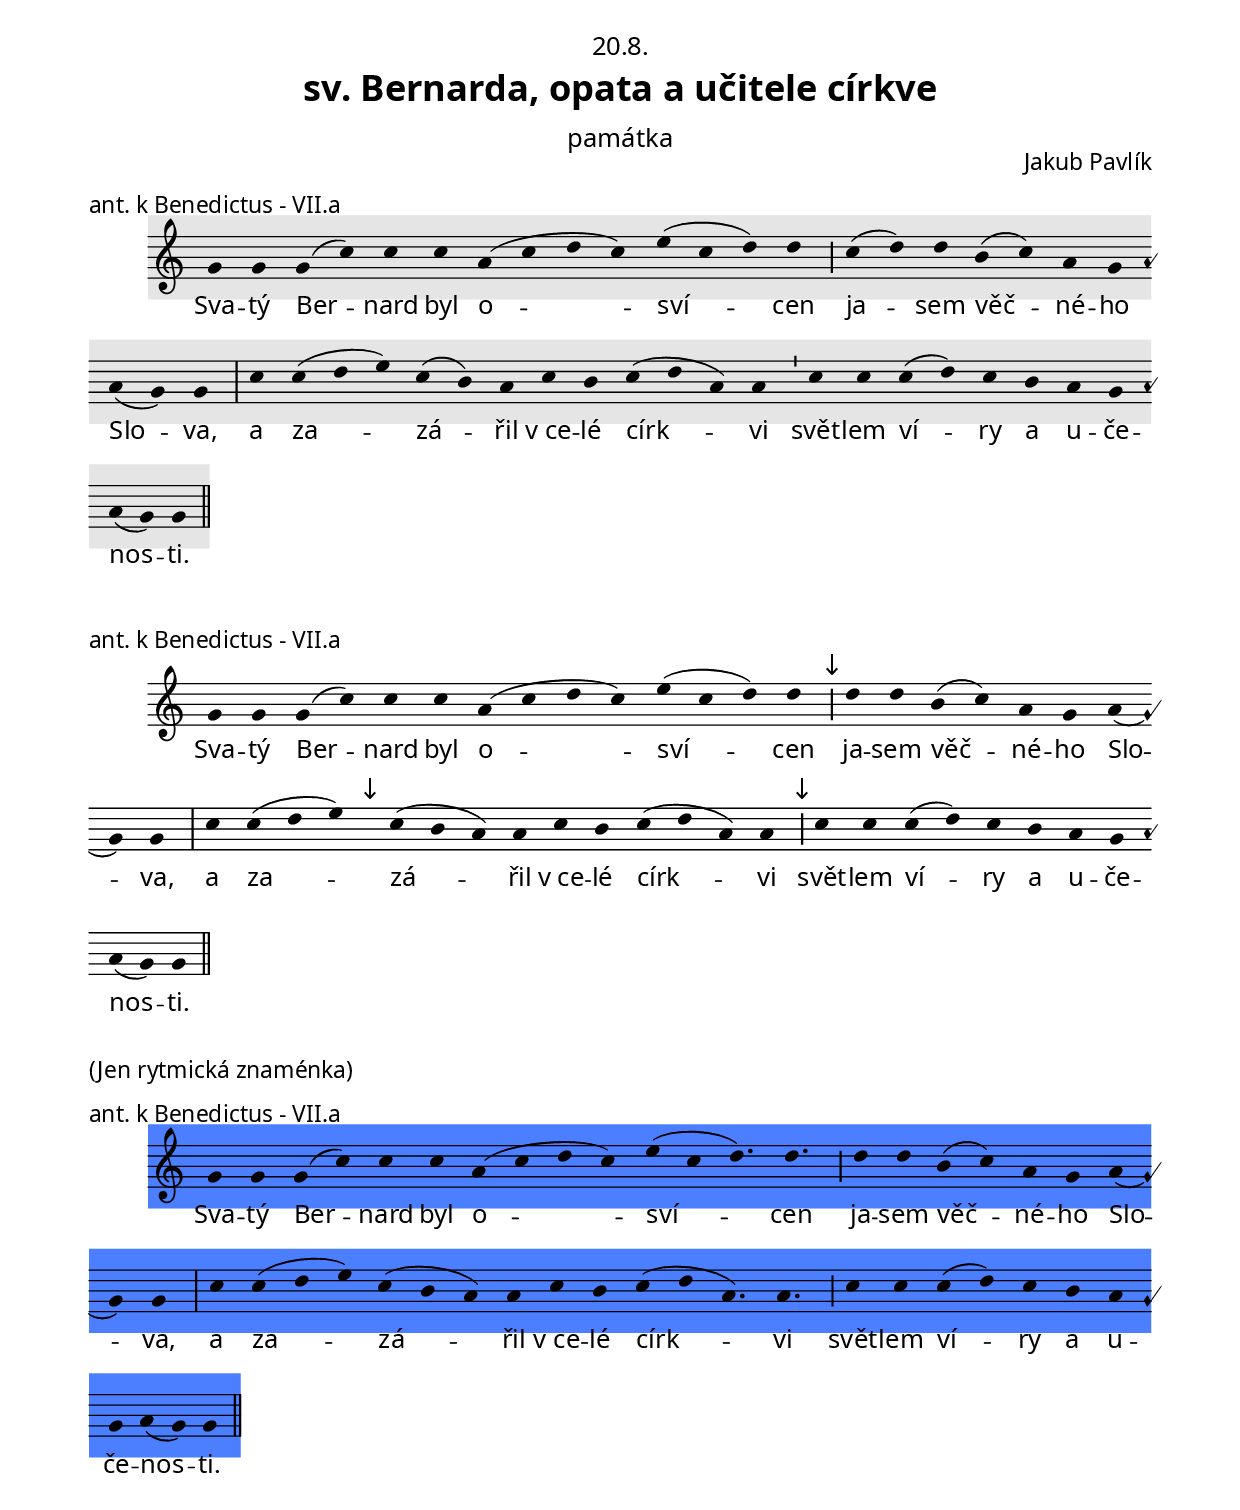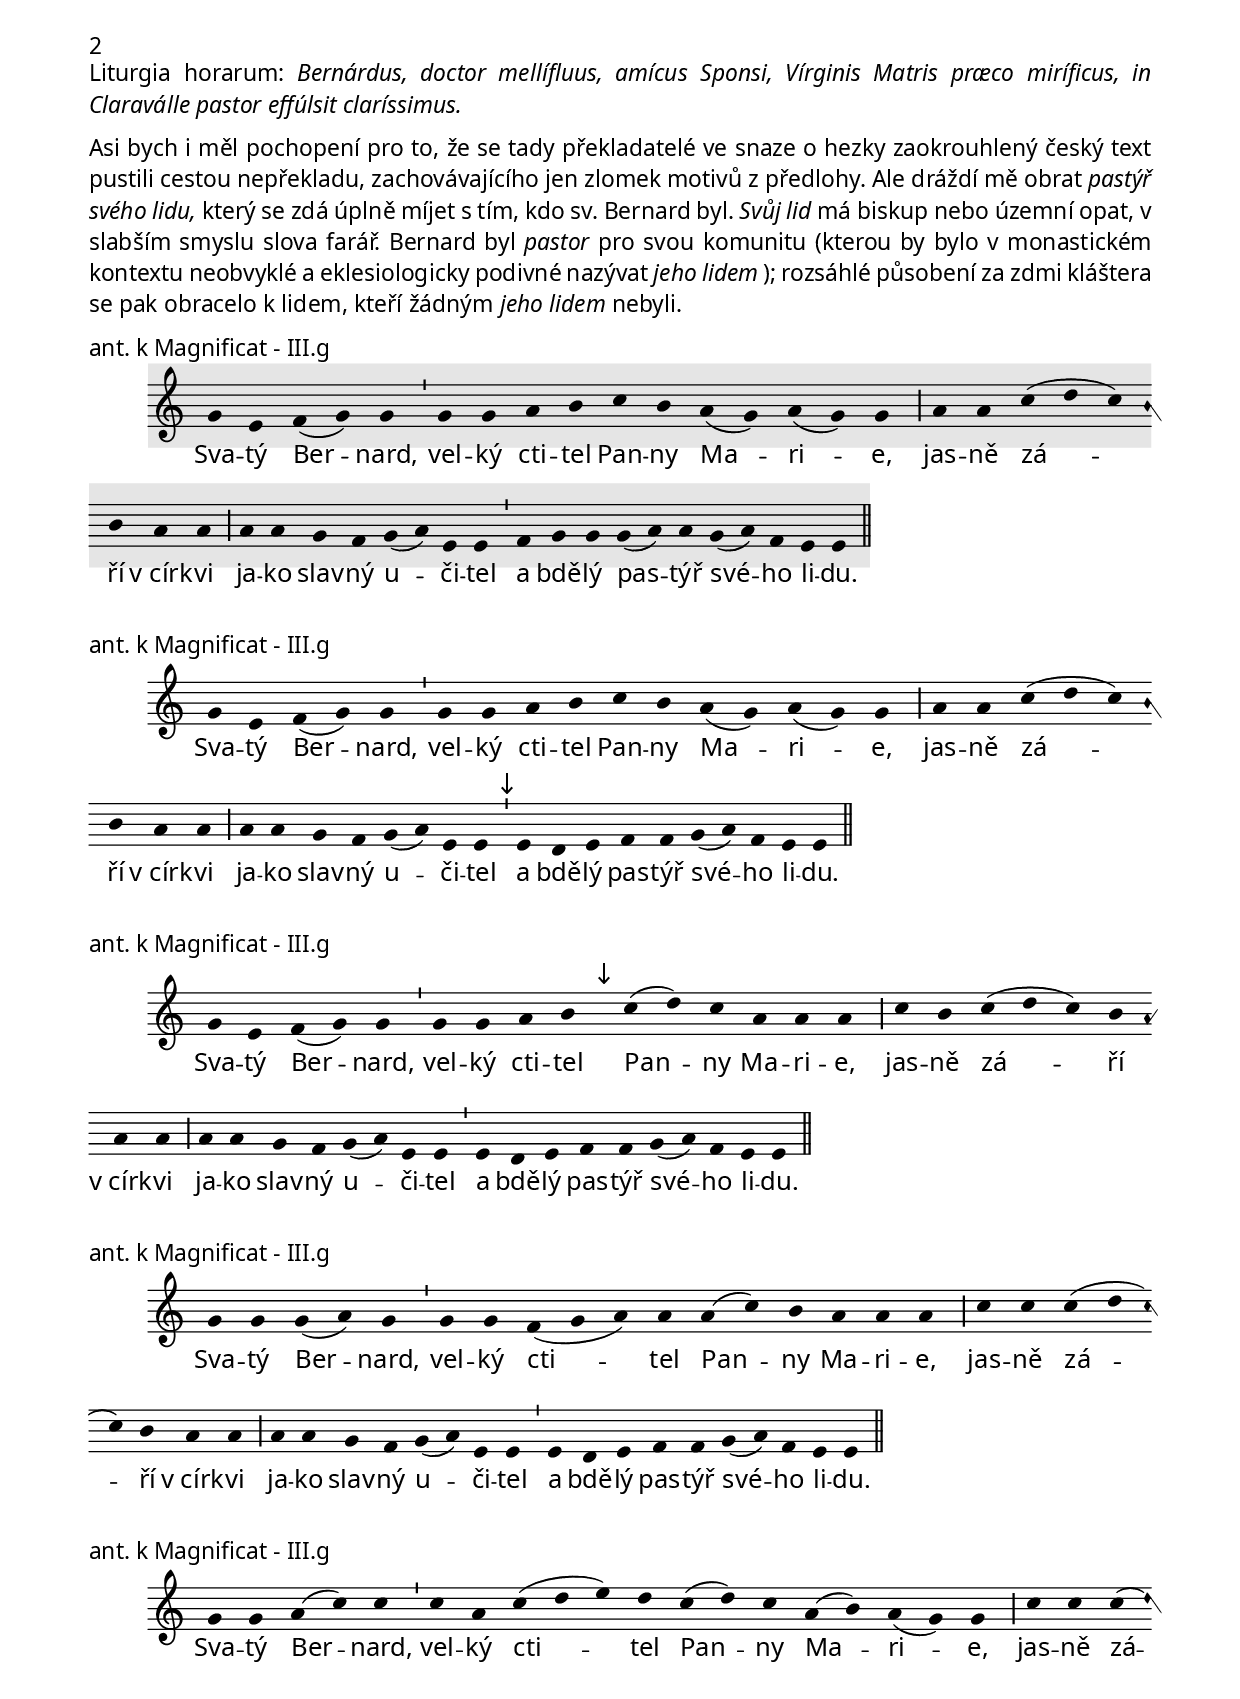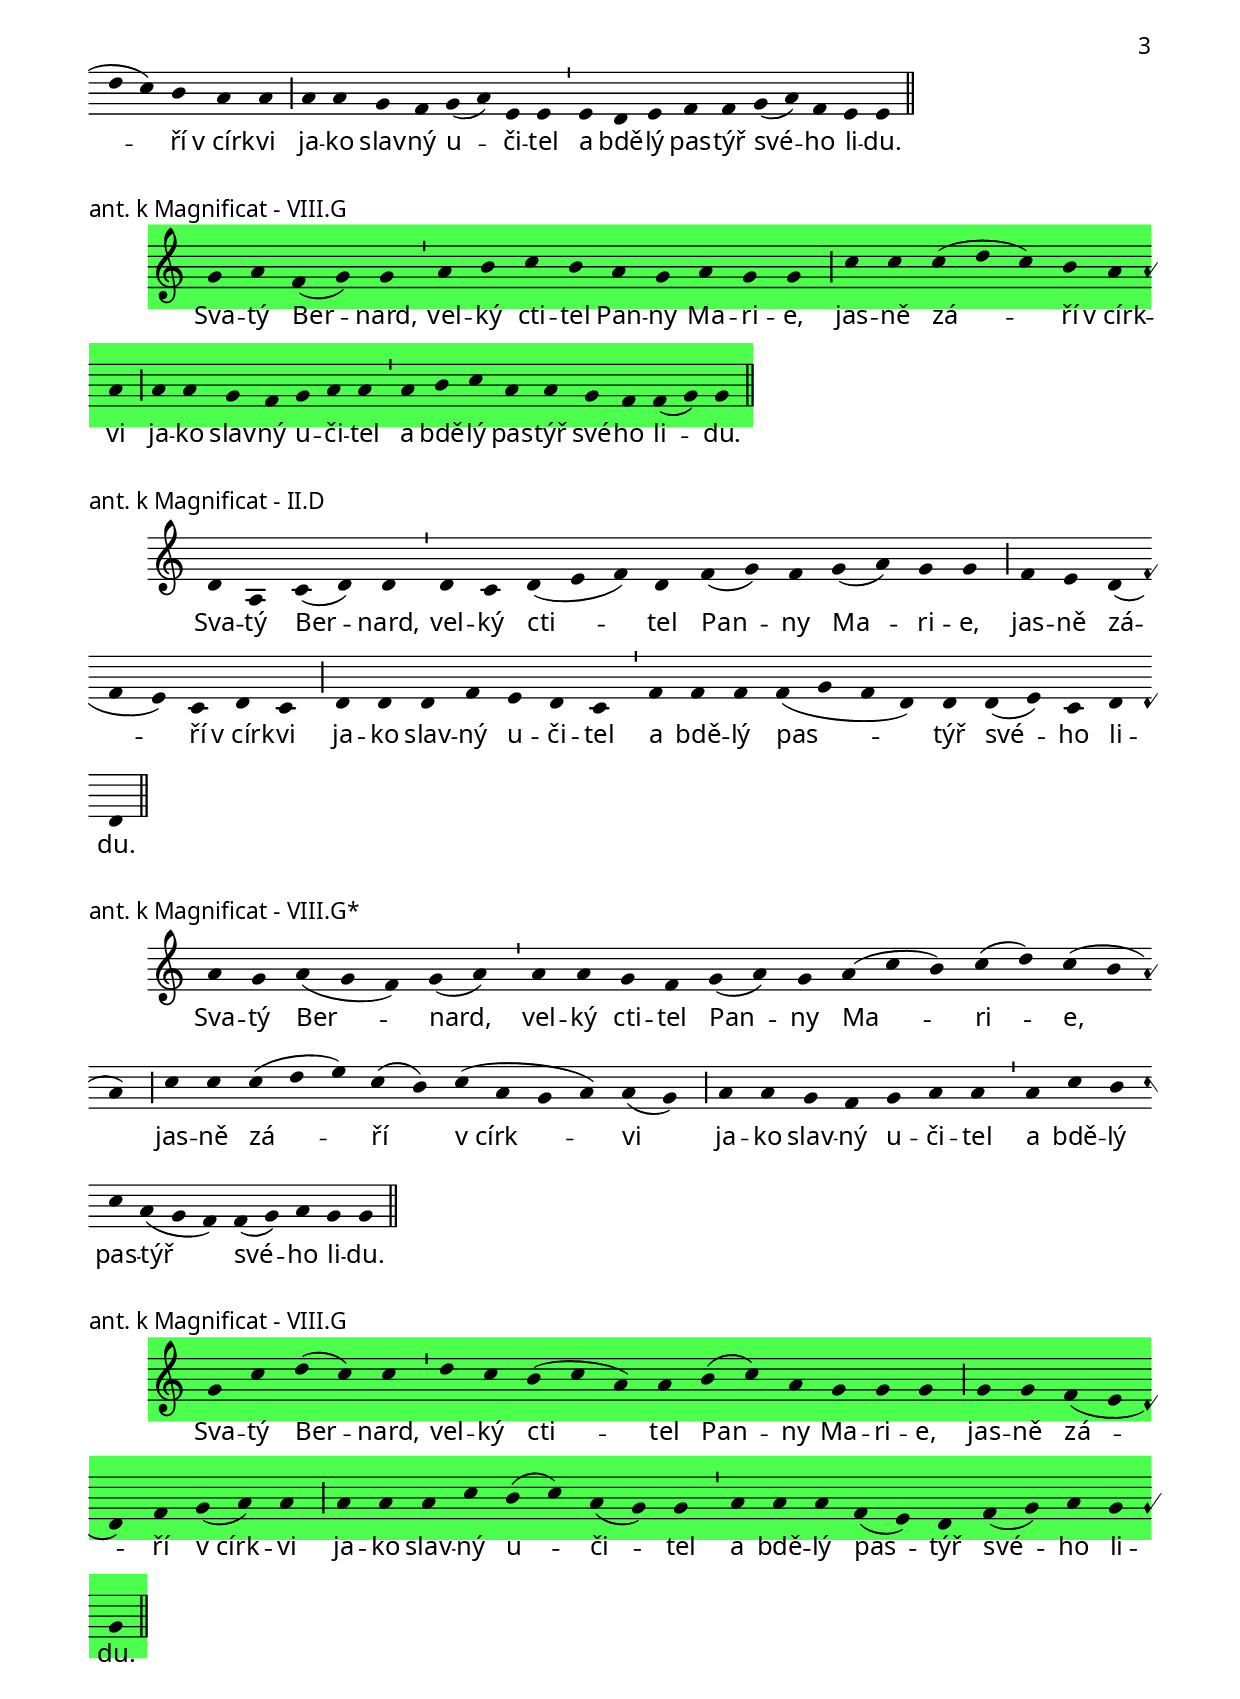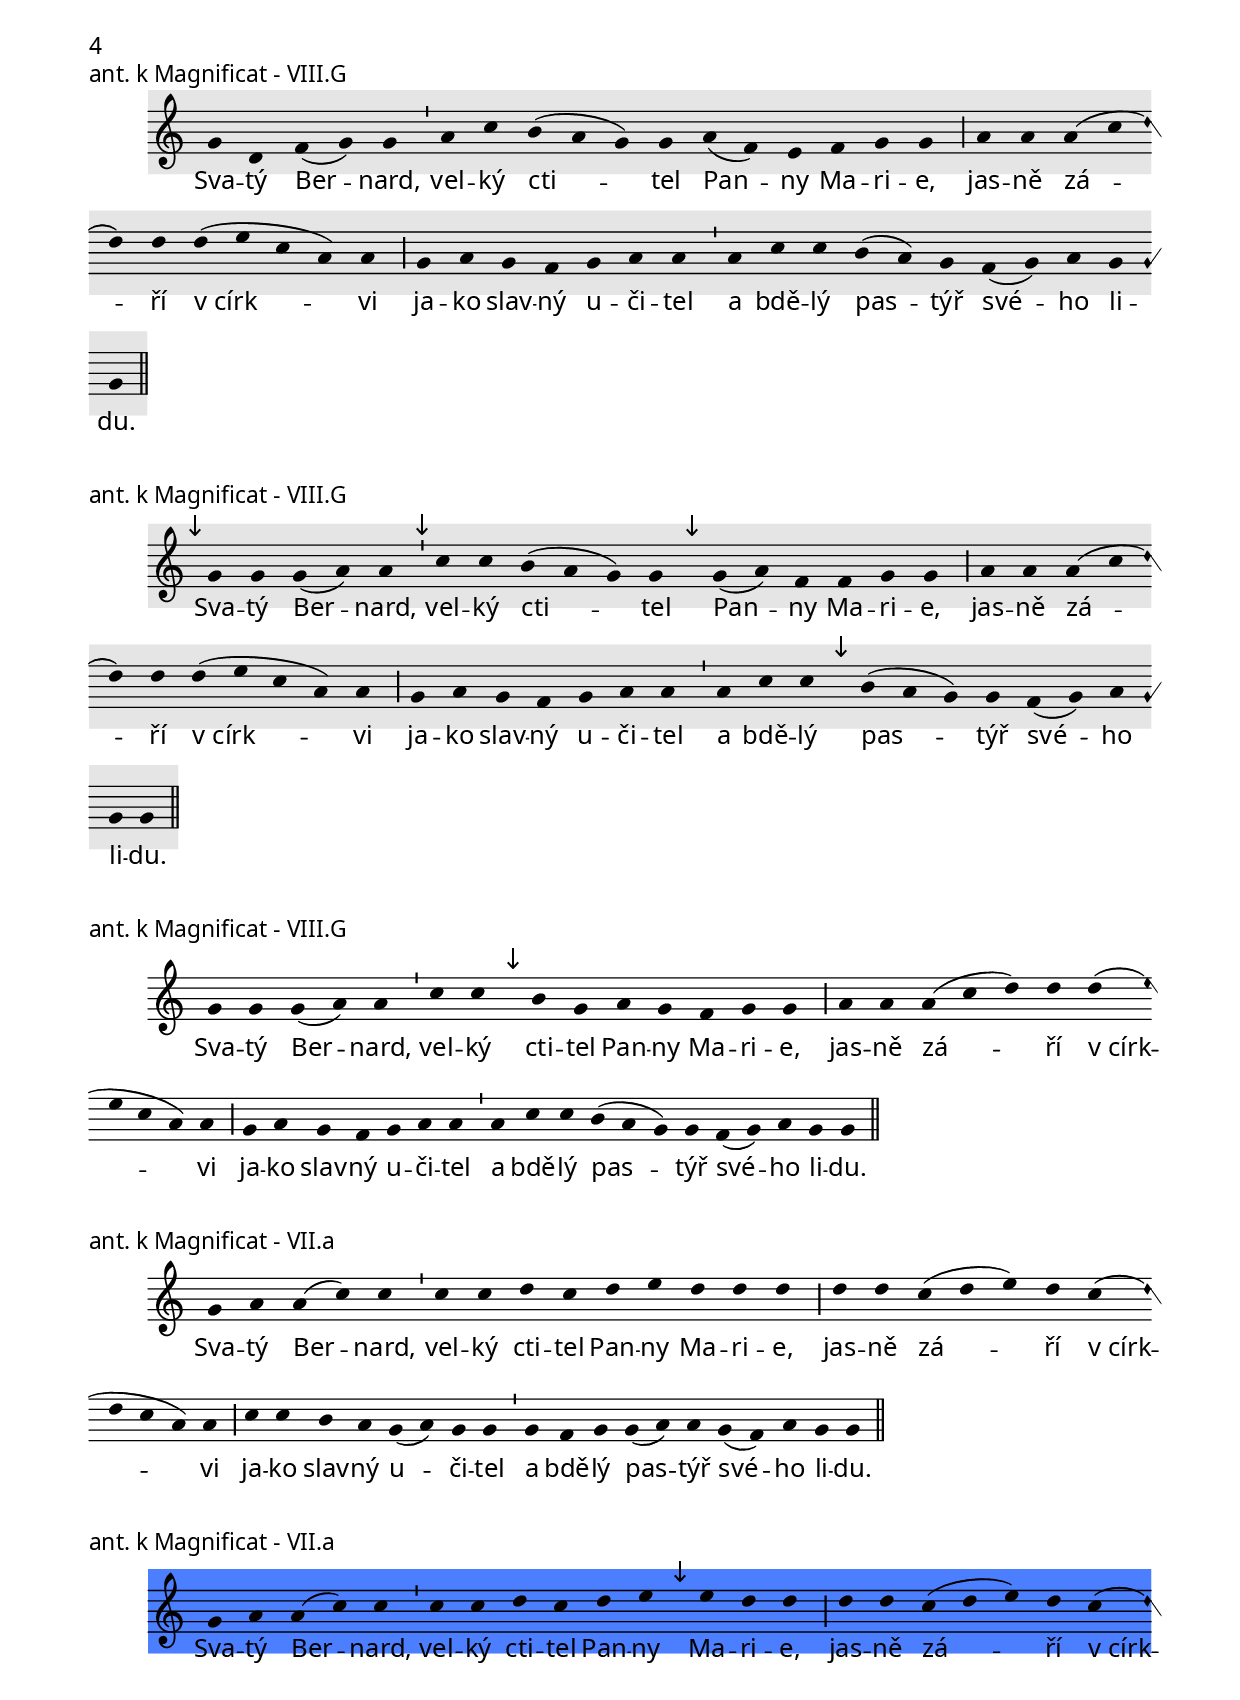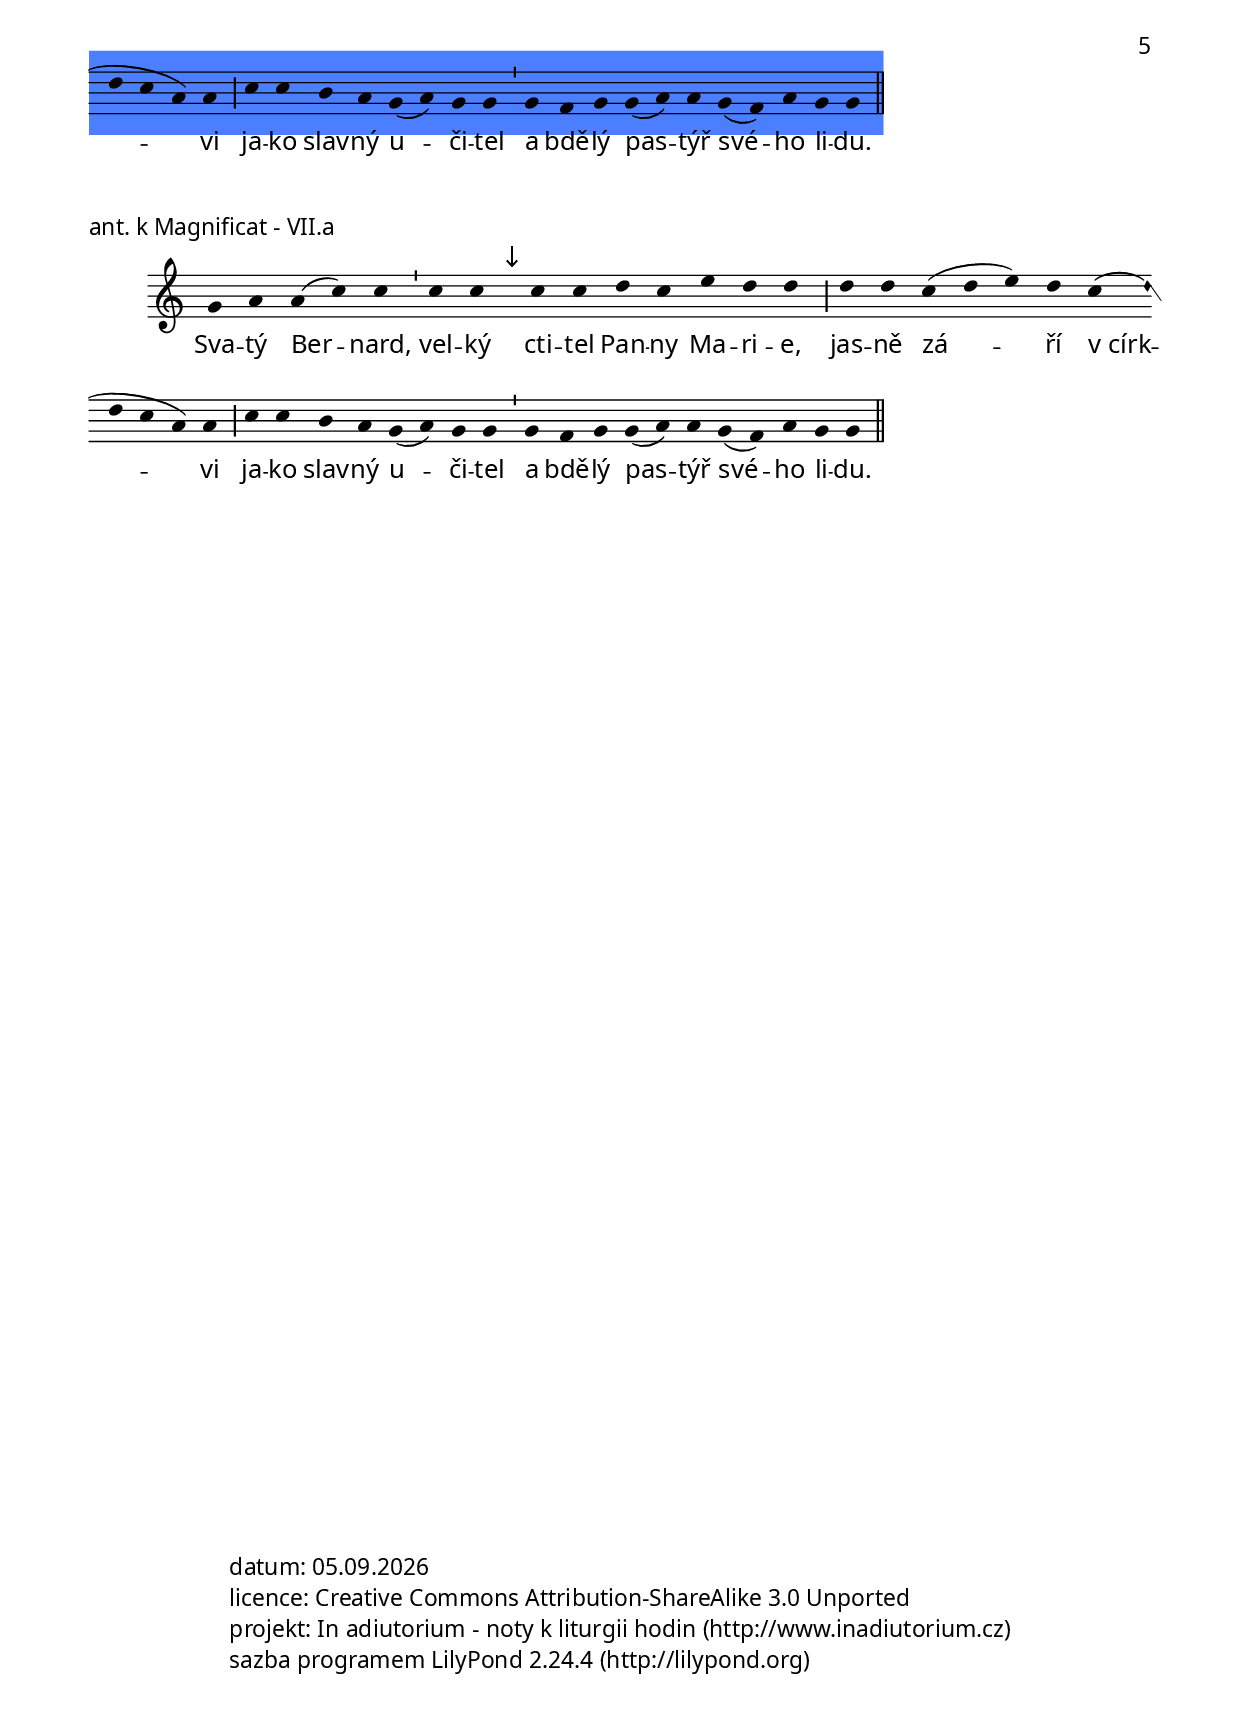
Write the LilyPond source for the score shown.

\version "2.15.40"

\include "../spolecne.ly"
\include "../dilyresponsorii.ly"

\header {
  title = \markup\titleSvatek
            "sv. Bernarda, opata a učitele církve"
            památka
            20.8.
  composer = "Jakub Pavlík"
}

\score {
  \relative c'' {
    \zvyraznovacSedy
    \choralniRezim
    g4 g g( c) c
    c a( c d c) e( c d) d \barMaior
    c( d) d b( c) a g a( g) g \barMax
    c c( d e) c( b) a c b c( d a) a \barMin
    c c c( d) c b a g a( g) g \barFinalis
  }
  \addlyrics {
    Sva -- tý Ber -- nard byl o -- sví -- cen
    ja -- sem věč -- né -- ho Slo -- va,
    a za -- zá -- řil v_ce -- lé círk -- vi
    svět -- lem ví -- ry a u -- če -- nos -- ti.
  }
  \header {
    quid = "ant. k Benedictus"
    modus = "VII"
    differentia = "a"
    psalmus = ""
    id = "aben"
    piece = \markup {\sestavTitulekBezZalmu}
  }
}

\score {
  \relative c'' {
    \choralniRezim
    g4 g g( c) c
    c a( c d c) e( c d) d \barMaior
    \mark\sipka d d b( c) a g a( g) g \barMax
    c c( d e) \mark\sipka c( b a) a c b c( d a) a \mark\sipka \barMaior
    c c c( d) c b a g a( g) g \barFinalis
  }
  \addlyrics {
    Sva -- tý Ber -- nard byl o -- sví -- cen
    ja -- sem věč -- né -- ho Slo -- va,
    a za -- zá -- řil v_ce -- lé círk -- vi
    svět -- lem ví -- ry a u -- če -- nos -- ti.
  }
  \header {
    quid = "ant. k Benedictus"
    modus = "VII"
    differentia = "a"
    psalmus = ""
    id = "aben"
    piece = \markup {\sestavTitulekBezZalmu}
  }
}

\markup{
  (Jen rytmická znaménka)
}
\score {
  \relative c'' {
    \zvyraznovacModry
    \choralniRezim
    g4 g g( c) c
    c a( c d c) e( c d4.) d \barMaior
    d4 d b( c) a g a( g) g \barMax
    c c( d e) c( b a) a c b c( d a4.) a \barMaior
    c4 c c( d) c b a g a( g) g \barFinalis
  }
  \addlyrics {
    Sva -- tý Ber -- nard byl o -- sví -- cen
    ja -- sem věč -- né -- ho Slo -- va,
    a za -- zá -- řil v_ce -- lé círk -- vi
    svět -- lem ví -- ry a u -- če -- nos -- ti.
  }
  \header {
    quid = "ant. k Benedictus"
    modus = "VII"
    differentia = "a"
    psalmus = ""
    id = "aben"
    piece = \markup {\sestavTitulekBezZalmu}
  }
}

\pageBreak

\markup\justify{
  Liturgia horarum:
  \italic{
    Bernárdus,
    doctor mellífluus,
    amícus Sponsi,
    Vírginis Matris præco miríficus,
    in Claraválle pastor effúlsit claríssimus.
  }
}
\markup\justify{
  Asi bych i měl pochopení pro to, že se tady překladatelé ve snaze
  o hezky zaokrouhlený český text pustili cestou nepřekladu,
  zachovávajícího jen zlomek motivů z předlohy.
  Ale dráždí mě obrat \italic{pastýř svého lidu,}
  který se zdá úplně míjet s tím, kdo sv. Bernard byl.
  \italic{Svůj lid} má biskup nebo územní opat, v slabším smyslu slova farář.
  Bernard byl \italic{pastor} pro svou komunitu
  (kterou by bylo v monastickém kontextu neobvyklé
  a eklesiologicky podivné nazývat \italic{jeho lidem});
  rozsáhlé působení za zdmi kláštera se pak obracelo k lidem, kteří
  žádným \italic{jeho lidem} nebyli.
}

\score {
  \relative c'' {
    \zvyraznovacSedy
    \choralniRezim
    g4 e f( g) g \barMin
    g g a b c b a( g) a( g) g \barMaior
    a a c( d c) b a a \barMaior
    a a g f g( a) e e \barMin
    f g g g( a) a g( a) f e e \barFinalis
  }
  \addlyrics {
    Sva -- tý Ber -- nard,
    vel -- ký cti -- tel Pan -- ny Ma -- ri -- e,
    jas -- ně zá -- ří v_círk -- vi
    ja -- ko slav -- ný u -- či -- tel
    a bdě -- lý pas -- týř své -- ho li -- du.
  }
  \header {
    quid = "ant. k Magnificat"
    modus = "III"
    differentia = "g"
    psalmus = ""
    placet = "zkusit lépe"
    id = "amag"
    piece = \markup {\sestavTitulekBezZalmu}
  }
}

\score {
  \relative c'' {
    \choralniRezim
    g4 e f( g) g \barMin
    g g a b c b a( g) a( g) g \barMaior
    a a c( d c) b a a \barMaior
    a a g f g( a) e e \barMin
    \mark\sipka e d e f f g( a) f e e \barFinalis
  }
  \addlyrics {
    Sva -- tý Ber -- nard,
    vel -- ký cti -- tel Pan -- ny Ma -- ri -- e,
    jas -- ně zá -- ří v_círk -- vi
    ja -- ko slav -- ný u -- či -- tel
    a bdě -- lý pas -- týř své -- ho li -- du.
  }
  \header {
    quid = "ant. k Magnificat"
    modus = "III"
    differentia = "g"
    psalmus = ""
    id = "amag"
    piece = \markup {\sestavTitulekBezZalmu}
  }
}

\score {
  \relative c'' {
    \choralniRezim
    g4 e f( g) g \barMin
    g g a b \mark\sipka c( d) c a a a \barMaior
    c b c( d c) b a a \barMaior
    a a g f g( a) e e \barMin
    e d e f f g( a) f e e \barFinalis
  }
  \addlyrics {
    Sva -- tý Ber -- nard,
    vel -- ký cti -- tel Pan -- ny Ma -- ri -- e,
    jas -- ně zá -- ří v_círk -- vi
    ja -- ko slav -- ný u -- či -- tel
    a bdě -- lý pas -- týř své -- ho li -- du.
  }
  \header {
    quid = "ant. k Magnificat"
    modus = "III"
    differentia = "g"
    psalmus = ""
    id = "amag"
    piece = \markup {\sestavTitulekBezZalmu}
  }
}

\score {
  \relative c'' {
    \choralniRezim
    g4 g g( a) g \barMin
    g g f( g a) a a( c) b a a a \barMaior
    c c c( d c) b a a \barMaior
    a a g f g( a) e e \barMin
    e d e f f g( a) f e e \barFinalis
  }
  \addlyrics {
    Sva -- tý Ber -- nard,
    vel -- ký cti -- tel Pan -- ny Ma -- ri -- e,
    jas -- ně zá -- ří v_círk -- vi
    ja -- ko slav -- ný u -- či -- tel
    a bdě -- lý pas -- týř své -- ho li -- du.
  }
  \header {
    quid = "ant. k Magnificat"
    modus = "III"
    differentia = "g"
    psalmus = ""
    id = "amag"
    piece = \markup {\sestavTitulekBezZalmu}
  }
}

\score {
  \relative c'' {
    \choralniRezim
    g4 g a( c) c \barMin
    c a c( d e) d c( d) c a( b) a( g) g \barMaior
    c c c( d c) b a a \barMaior
    a a g f g( a) e e \barMin
    e d e f f g( a) f e e \barFinalis
  }
  \addlyrics {
    Sva -- tý Ber -- nard,
    vel -- ký cti -- tel Pan -- ny Ma -- ri -- e,
    jas -- ně zá -- ří v_círk -- vi
    ja -- ko slav -- ný u -- či -- tel
    a bdě -- lý pas -- týř své -- ho li -- du.
  }
  \header {
    quid = "ant. k Magnificat"
    modus = "III"
    differentia = "g"
    psalmus = ""
    id = "amag"
    piece = \markup {\sestavTitulekBezZalmu}
  }
}

\score {
  \relative c'' {
    \zvyraznovacZeleny
    \choralniRezim
    g4 a f( g) g \barMin
    a b c b a g a g g \barMaior
    c c c( d c) b a a \barMaior
    a a g f g a a \barMin
    a b c a a g f f( g) g \barFinalis
  }
  \addlyrics {
    Sva -- tý Ber -- nard,
    vel -- ký cti -- tel Pan -- ny Ma -- ri -- e,
    jas -- ně zá -- ří v_círk -- vi
    ja -- ko slav -- ný u -- či -- tel
    a bdě -- lý pas -- týř své -- ho li -- du.
  }
  \header {
    quid = "ant. k Magnificat"
    modus = "VIII"
    differentia = "G"
    psalmus = ""
    id = "amag"
    piece = \markup {\sestavTitulekBezZalmu}
  }
}

\score {
  \relative c' {
    \choralniRezim
    d4 a c( d) d \barMin
    d c d( e f) d f( g) f g( a) g g \barMaior
    f e d( f e) c d c \barMaior
    d d d f e d c \barMin
    f f f f( g f d) d d( e) c d d \barFinalis
  }
  \addlyrics {
    Sva -- tý Ber -- nard,
    vel -- ký cti -- tel Pan -- ny Ma -- ri -- e,
    jas -- ně zá -- ří v_círk -- vi
    ja -- ko slav -- ný u -- či -- tel
    a bdě -- lý pas -- týř své -- ho li -- du.
  }
  \header {
    quid = "ant. k Magnificat"
    modus = "II"
    differentia = "D"
    psalmus = ""
    id = "amag"
    piece = \markup {\sestavTitulekBezZalmu}
  }
}

\score {
  \relative c'' {
    \choralniRezim
    a4 g a( g f) g( a) \barMin
    a a g f g( a) g a( c b) c( d) c( b a) \barMaior
    c c c( d e) c( b) c( a g a) a( g) \barMaior
    a a g f g a a \barMin
    a c b c a( g f) f( g) a g g \barFinalis
  }
  \addlyrics {
    Sva -- tý Ber -- nard,
    vel -- ký cti -- tel Pan -- ny Ma -- ri -- e,
    jas -- ně zá -- ří v_círk -- vi
    ja -- ko slav -- ný u -- či -- tel
    a bdě -- lý pas -- týř své -- ho li -- du.
  }
  \header {
    quid = "ant. k Magnificat"
    modus = "VIII"
    differentia = "G*"
    psalmus = ""
    id = "amag"
    piece = \markup {\sestavTitulekBezZalmu}
  }
}

\score {
  \relative c'' {
    \zvyraznovacZeleny
    \choralniRezim
    g4 c d( c) c \barMin
    d c b( c a) a b( c) a g g g \barMaior
    g g f( e d) f g( a) a \barMaior
    a a a c b( c) a( g) g \barMin
    a a a f( e) d f( g) a g g \barFinalis
  }
  \addlyrics {
    Sva -- tý Ber -- nard,
    vel -- ký cti -- tel Pan -- ny Ma -- ri -- e,
    jas -- ně zá -- ří v_círk -- vi
    ja -- ko slav -- ný u -- či -- tel
    a bdě -- lý pas -- týř své -- ho li -- du.
  }
  \header {
    quid = "ant. k Magnificat"
    modus = "VIII"
    differentia = "G"
    psalmus = ""
    id = "amag"
    piece = \markup {\sestavTitulekBezZalmu}
  }
}

\score {
  \relative c'' {
    \zvyraznovacSedy
    \choralniRezim
    g4 d f( g) g \barMin
    a c b( a g) g a( f) e f g g \barMaior
    a a a( c d) d d( e c a) a \barMaior
    g a g f g a a \barMin
    a c c b( a) g f( g) a g g \barFinalis
  }
  \addlyrics {
    Sva -- tý Ber -- nard,
    vel -- ký cti -- tel Pan -- ny Ma -- ri -- e,
    jas -- ně zá -- ří v_círk -- vi
    ja -- ko slav -- ný u -- či -- tel
    a bdě -- lý pas -- týř své -- ho li -- du.
  }
  \header {
    quid = "ant. k Magnificat"
    modus = "VIII"
    differentia = "G"
    psalmus = ""
    id = "amag"
    piece = \markup {\sestavTitulekBezZalmu}
  }
}

\score {
  \relative c'' {
    \zvyraznovacSedy
    \choralniRezim
    \mark\sipka g4 g g( a) a \barMin
    \mark\sipka c c b( a g) g \mark\sipka g( a) f f g g \barMaior
    a a a( c d) d d( e c a) a \barMaior
    g a g f g a a \barMin
    a c c \mark\sipka b( a g) g f( g) a g g \barFinalis
  }
  \addlyrics {
    Sva -- tý Ber -- nard,
    vel -- ký cti -- tel Pan -- ny Ma -- ri -- e,
    jas -- ně zá -- ří v_círk -- vi
    ja -- ko slav -- ný u -- či -- tel
    a bdě -- lý pas -- týř své -- ho li -- du.
  }
  \header {
    quid = "ant. k Magnificat"
    modus = "VIII"
    differentia = "G"
    psalmus = ""
    placet = "3 nic moc, zvlášť první třetina"
    id = "amag"
    piece = \markup {\sestavTitulekBezZalmu}
  }
}

\score {
  \relative c'' {
    \choralniRezim
    g4 g g( a) a \barMin
    c c \mark\sipka b g a g f g g \barMaior
    a a a( c d) d d( e c a) a \barMaior
    g a g f g a a \barMin
    a c c b( a g) g f( g) a g g \barFinalis
  }
  \addlyrics {
    Sva -- tý Ber -- nard,
    vel -- ký cti -- tel Pan -- ny Ma -- ri -- e,
    jas -- ně zá -- ří v_círk -- vi
    ja -- ko slav -- ný u -- či -- tel
    a bdě -- lý pas -- týř své -- ho li -- du.
  }
  \header {
    quid = "ant. k Magnificat"
    modus = "VIII"
    differentia = "G"
    psalmus = ""
    id = "amag"
    piece = \markup {\sestavTitulekBezZalmu}
  }
}

\score {
  \relative c'' {
    \choralniRezim
    g4 a a( c) c \barMin
    c c d c d e d d d \barMaior
    d d c( d e) d c( d c a) a \barMaior
    c c b a g( a) g g \barMin
    g f g g( a) a g( f) a g g \barFinalis
  }
  \addlyrics {
    Sva -- tý Ber -- nard,
    vel -- ký cti -- tel Pan -- ny Ma -- ri -- e,
    jas -- ně zá -- ří v_círk -- vi
    ja -- ko slav -- ný u -- či -- tel
    a bdě -- lý pas -- týř své -- ho li -- du.
  }
  \header {
    quid = "ant. k Magnificat"
    modus = "VII"
    differentia = "a"
    psalmus = ""
    id = "amag"
    piece = \markup {\sestavTitulekBezZalmu}
  }
}

\score {
  \relative c'' {
    \zvyraznovacModry
    \choralniRezim
    g4 a a( c) c \barMin
    c c d c d e \mark\sipka e d d \barMaior
    d d c( d e) d c( d c a) a \barMaior
    c c b a g( a) g g \barMin
    g f g g( a) a g( f) a g g \barFinalis
  }
  \addlyrics {
    Sva -- tý Ber -- nard,
    vel -- ký cti -- tel Pan -- ny Ma -- ri -- e,
    jas -- ně zá -- ří v_círk -- vi
    ja -- ko slav -- ný u -- či -- tel
    a bdě -- lý pas -- týř své -- ho li -- du.
  }
  \header {
    quid = "ant. k Magnificat"
    modus = "VII"
    differentia = "a"
    psalmus = ""
    id = "amag"
    piece = \markup {\sestavTitulekBezZalmu}
  }
}

\score {
  \relative c'' {
    \choralniRezim
    g4 a a( c) c \barMin
    c c \mark\sipka c c d c e d d \barMaior
    d d c( d e) d c( d c a) a \barMaior
    c c b a g( a) g g \barMin
    g f g g( a) a g( f) a g g \barFinalis
  }
  \addlyrics {
    Sva -- tý Ber -- nard,
    vel -- ký cti -- tel Pan -- ny Ma -- ri -- e,
    jas -- ně zá -- ří v_círk -- vi
    ja -- ko slav -- ný u -- či -- tel
    a bdě -- lý pas -- týř své -- ho li -- du.
  }
  \header {
    quid = "ant. k Magnificat"
    modus = "VII"
    differentia = "a"
    psalmus = ""
    id = "amag"
    piece = \markup {\sestavTitulekBezZalmu}
  }
}